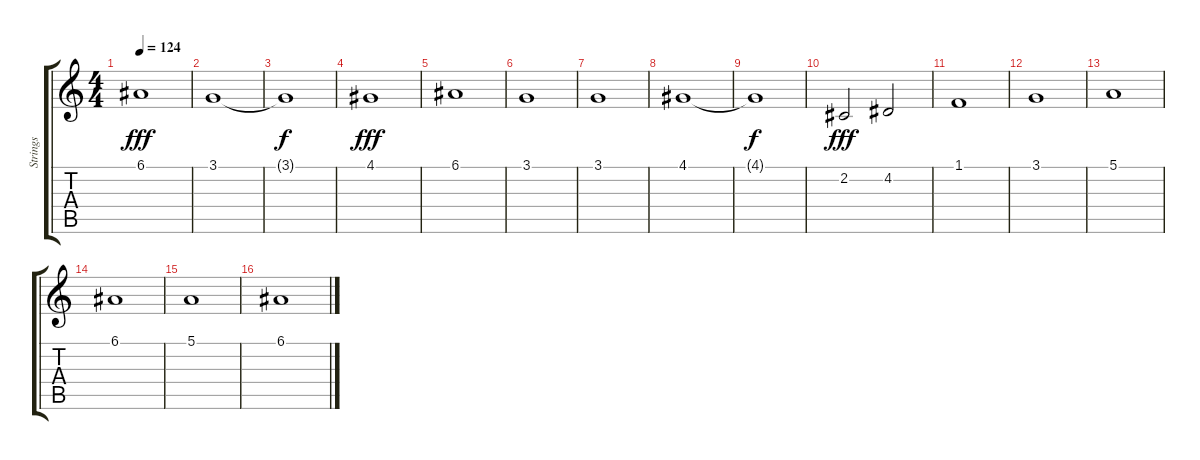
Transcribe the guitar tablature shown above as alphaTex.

\track ("Strings" "Strings") {instrument stringensemble2}
\staff {score tabs}
\tuning (E4 B3 G3 D3 A2 E2) {hide}
\ts (4 4)
\tempo 124
\clef g2
\ks c
6.1.1{dy fff} |
3.1.1 |
3.1{t}.1{dy f} |
4.1.1{dy fff} |
6.1.1 |
3.1.1 |
3.1.1 |
4.1.1 |
4.1{t}.1{dy f} |
2.2.2{dy fff} 4.2.2 |
1.1.1 |
3.1.1 |
5.1.1 |
6.1.1 |
5.1.1 |
6.1.1
